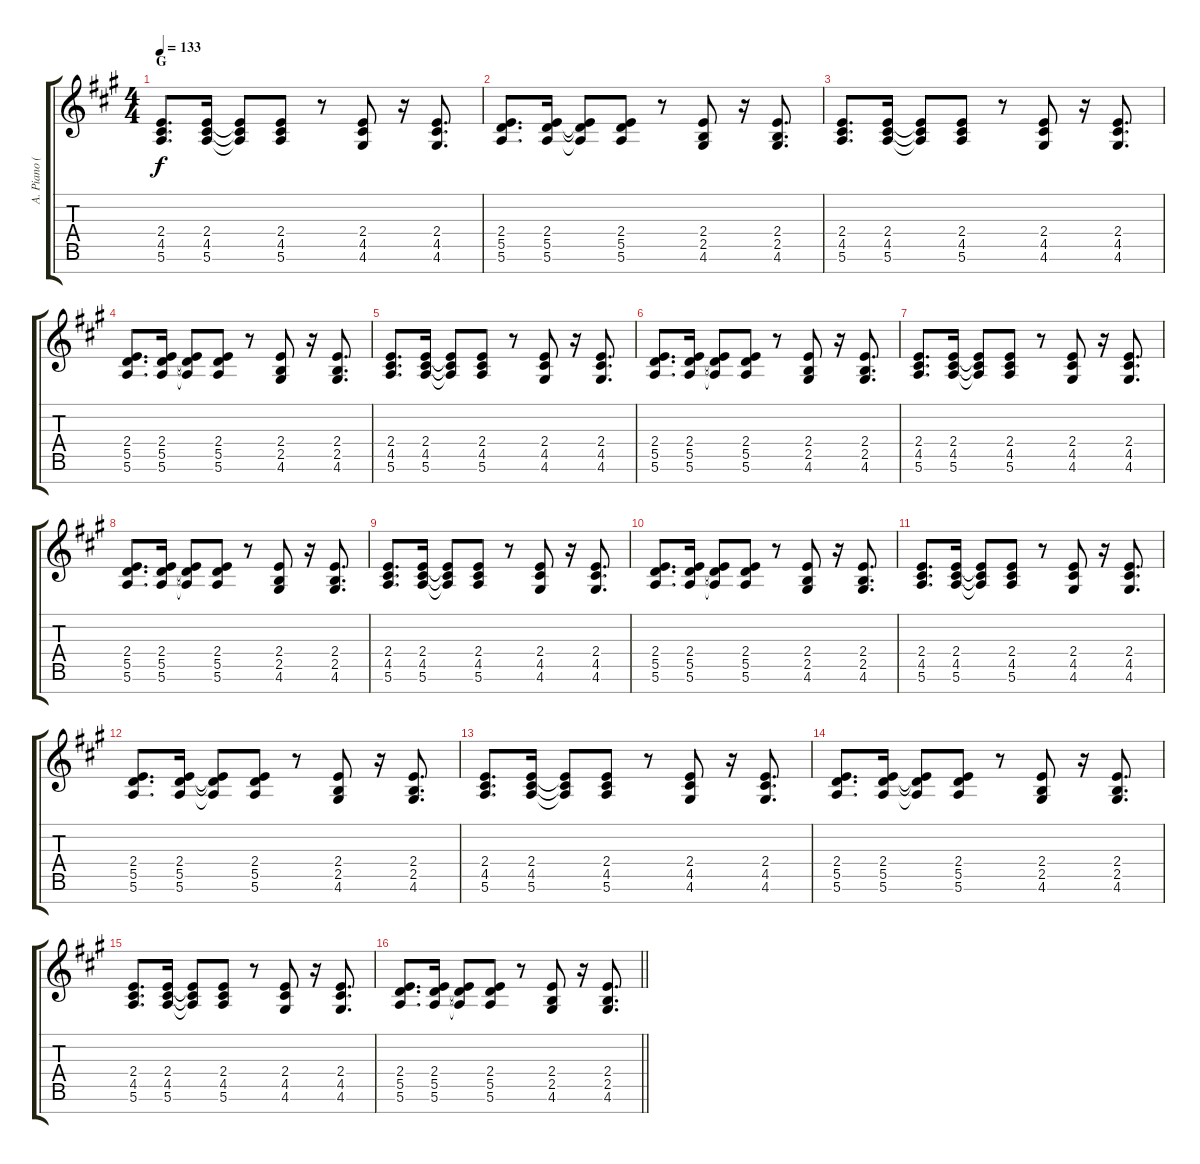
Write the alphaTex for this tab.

\track ("A. Piano (Right Hand)" "A. Piano (") {instrument brightacousticpiano}
\staff {score tabs}
\tuning (E5 B4 G4 D4 A3 E3 B2) {hide}
\ts (4 4)
\section ("" "G")
\tempo 133
\clef g2
\ks a
(2.4 4.5 5.6).8{d dy f} (2.4 4.5 5.6).16 (2.4{t} 4.5{t} 5.6{t}).8 (2.4 4.5 5.6).8 r.8 (2.4 4.5 4.6).8 r.16 (2.4 4.5 4.6).8{d} |
(2.4 5.5 5.6).8{d} (2.4 5.5 5.6).16 (2.4{t} 5.5{t} 5.6{t}).8 (2.4 5.5 5.6).8 r.8 (2.4 2.5 4.6).8 r.16 (2.4 2.5 4.6).8{d} |
(2.4 4.5 5.6).8{d} (2.4 4.5 5.6).16 (2.4{t} 4.5{t} 5.6{t}).8 (2.4 4.5 5.6).8 r.8 (2.4 4.5 4.6).8 r.16 (2.4 4.5 4.6).8{d} |
(2.4 5.5 5.6).8{d} (2.4 5.5 5.6).16 (2.4{t} 5.5{t} 5.6{t}).8 (2.4 5.5 5.6).8 r.8 (2.4 2.5 4.6).8 r.16 (2.4 2.5 4.6).8{d} |
(2.4 4.5 5.6).8{d} (2.4 4.5 5.6).16 (2.4{t} 4.5{t} 5.6{t}).8 (2.4 4.5 5.6).8 r.8 (2.4 4.5 4.6).8 r.16 (2.4 4.5 4.6).8{d} |
(2.4 5.5 5.6).8{d} (2.4 5.5 5.6).16 (2.4{t} 5.5{t} 5.6{t}).8 (2.4 5.5 5.6).8 r.8 (2.4 2.5 4.6).8 r.16 (2.4 2.5 4.6).8{d} |
(2.4 4.5 5.6).8{d} (2.4 4.5 5.6).16 (2.4{t} 4.5{t} 5.6{t}).8 (2.4 4.5 5.6).8 r.8 (2.4 4.5 4.6).8 r.16 (2.4 4.5 4.6).8{d} |
(2.4 5.5 5.6).8{d} (2.4 5.5 5.6).16 (2.4{t} 5.5{t} 5.6{t}).8 (2.4 5.5 5.6).8 r.8 (2.4 2.5 4.6).8 r.16 (2.4 2.5 4.6).8{d} |
(2.4 4.5 5.6).8{d} (2.4 4.5 5.6).16 (2.4{t} 4.5{t} 5.6{t}).8 (2.4 4.5 5.6).8 r.8 (2.4 4.5 4.6).8 r.16 (2.4 4.5 4.6).8{d} |
(2.4 5.5 5.6).8{d} (2.4 5.5 5.6).16 (2.4{t} 5.5{t} 5.6{t}).8 (2.4 5.5 5.6).8 r.8 (2.4 2.5 4.6).8 r.16 (2.4 2.5 4.6).8{d} |
(2.4 4.5 5.6).8{d} (2.4 4.5 5.6).16 (2.4{t} 4.5{t} 5.6{t}).8 (2.4 4.5 5.6).8 r.8 (2.4 4.5 4.6).8 r.16 (2.4 4.5 4.6).8{d} |
(2.4 5.5 5.6).8{d} (2.4 5.5 5.6).16 (2.4{t} 5.5{t} 5.6{t}).8 (2.4 5.5 5.6).8 r.8 (2.4 2.5 4.6).8 r.16 (2.4 2.5 4.6).8{d} |
(2.4 4.5 5.6).8{d} (2.4 4.5 5.6).16 (2.4{t} 4.5{t} 5.6{t}).8 (2.4 4.5 5.6).8 r.8 (2.4 4.5 4.6).8 r.16 (2.4 4.5 4.6).8{d} |
(2.4 5.5 5.6).8{d} (2.4 5.5 5.6).16 (2.4{t} 5.5{t} 5.6{t}).8 (2.4 5.5 5.6).8 r.8 (2.4 2.5 4.6).8 r.16 (2.4 2.5 4.6).8{d} |
(2.4 4.5 5.6).8{d} (2.4 4.5 5.6).16 (2.4{t} 4.5{t} 5.6{t}).8 (2.4 4.5 5.6).8 r.8 (2.4 4.5 4.6).8 r.16 (2.4 4.5 4.6).8{d} |
\barLineRight lightlight
(2.4 5.5 5.6).8{d} (2.4 5.5 5.6).16 (2.4{t} 5.5{t} 5.6{t}).8 (2.4 5.5 5.6).8 r.8 (2.4 2.5 4.6).8 r.16 (2.4 2.5 4.6).8{d}
